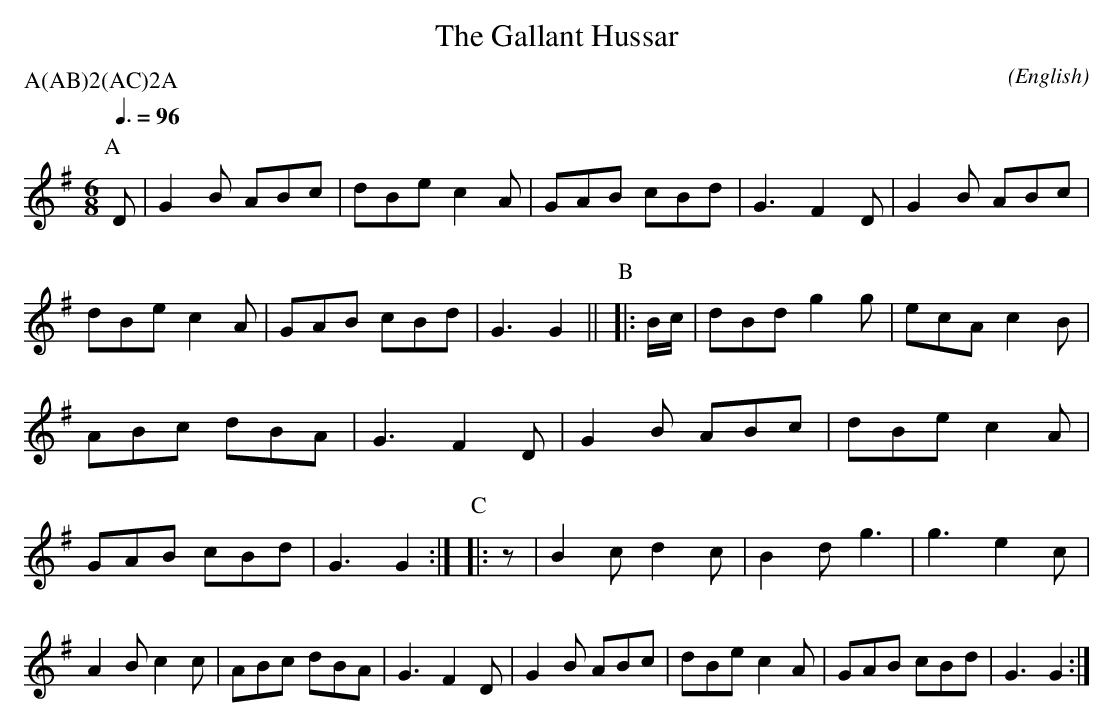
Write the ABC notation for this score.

X:1
T:The Gallant Hussar
M:6/8
C:
O:English
P:A(AB)2(AC)2A
K:G
Q:3/8=96
P:A
D         | G2 B ABc  | dBe c2 A | GAB cBd | G3 F2 \
D         | G2 B ABc  | dBe c2 A | GAB cBd | G3 G2 ||\
P:B
|: B/2c/2 | dBd g2 g  | ecA c2 B | ABc dBA | G3 F2 \
D         | G2 B ABc  | dBe c2 A | GAB cBd | G3 G2 :|\
P:C
|: z      | B2 c d2 c | B2 d  g3 |\
g3   e2 c | A2 B c2 c | ABc dBA  | G3   F2 \
D         | G2 B ABc  | dBe c2 A | GAB cBd | G3 G2 :|
